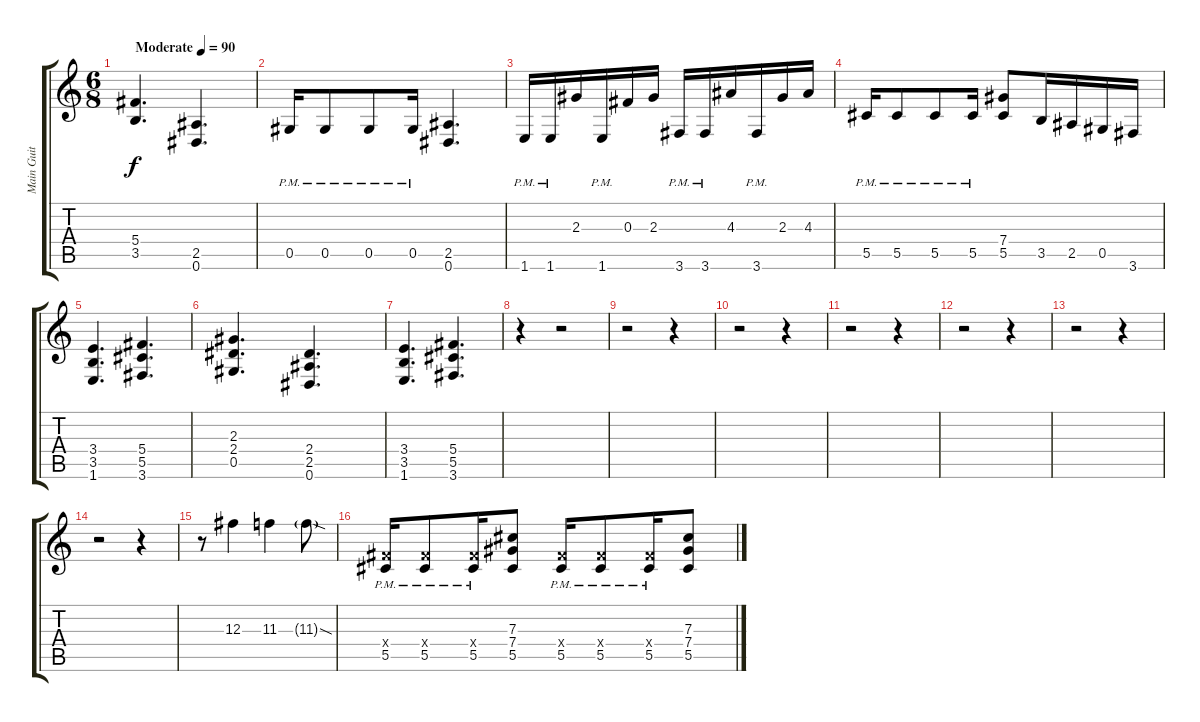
\track ("Main Guit" "Main Guit") {instrument distortionguitar}
\staff {score tabs}
\tuning (Eb4 Bb3 Gb3 Db3 Ab2 Eb2) {hide}
\ts (6 8)
\tempo (90 "Moderate")
\clef g2
\ks c
(5.4 3.5).4{d dy f instrument distortionguitar} (2.5 0.6).4{d} |
0.5{pm}.16 0.5{pm}.8 0.5{pm}.8 0.5{pm}.16 (2.5 0.6).4{d} |
1.6{pm}.16 1.6{pm}.16 2.3.16 1.6{pm}.16 0.3.16 2.3.16 3.6{pm}.16 3.6{pm}.16 4.3.16 3.6{pm}.16 2.3.16 4.3.16 |
5.5{pm}.16 5.5{pm}.8 5.5{pm}.8 5.5{pm}.16 (7.4 5.5).8 3.5.16 2.5.16 0.5.16 3.6.16 |
(3.4 3.5 1.6).4{d} (5.4 5.5 3.6).4{d} |
(2.3 2.4 0.5).4{d} (2.4 2.5 0.6).4{d} |
(3.4 3.5 1.6).4{d} (5.4 5.5 3.6).4{d} |
r.4 r.2 |
r.2 r.4 |
r.2 r.4 |
r.2 r.4 |
r.2 r.4 |
r.2 r.4 |
r.2 r.4 |
r.8 12.3.4 11.3.4 11.3{sod g}.8 |
(5.4{x} 5.5{pm}).16 (5.4{x} 5.5{pm}).8 (5.4{x} 5.5{pm}).16 (7.3 7.4 5.5).8 (5.4{x} 5.5{pm}).16 (5.4{x} 5.5{pm}).8 (5.4{x} 5.5{pm}).16 (7.3 7.4 5.5).8
